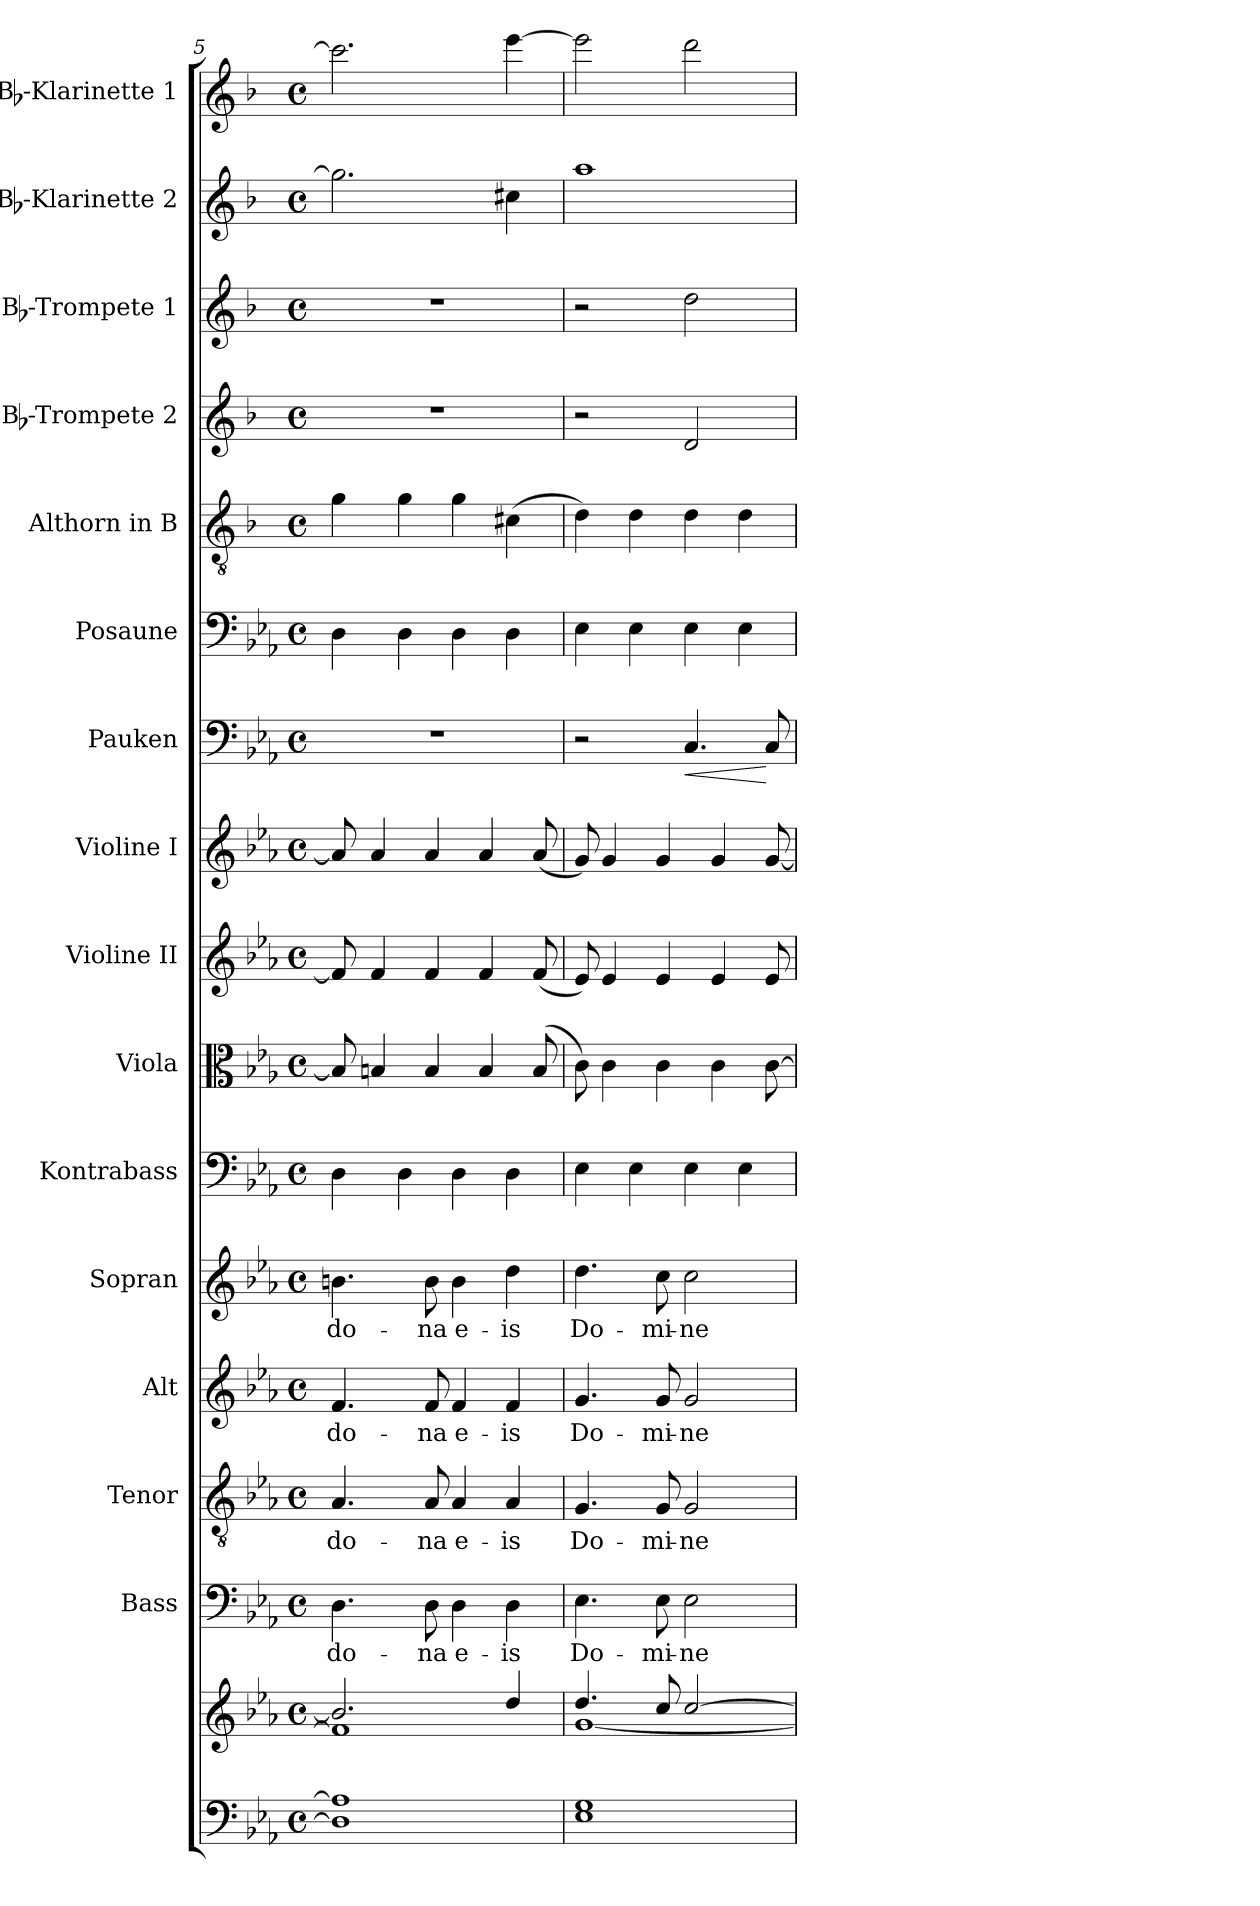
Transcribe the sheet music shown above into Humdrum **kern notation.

**kern	**kern	**kern	**text	**kern	**text	**kern	**text	**kern	**text	**kern	**kern	**kern	**kern	**kern	**dynam	**kern	**kern	**kern	**kern	**kern	**kern
*part16	*part16	*part15	*part15	*part14	*part14	*part13	*part13	*part12	*part12	*part11	*part10	*part9	*part8	*part7	*part7	*part6	*part5	*part4	*part3	*part2	*part1
*staff17	*staff16	*staff15	*staff15	*staff14	*staff14	*staff13	*staff13	*staff12	*staff12	*staff11	*staff10	*staff9	*staff8	*staff7	*staff7	*staff6	*staff5	*staff4	*staff3	*staff2	*staff1
*	*	*I"Bass	*	*I"Tenor	*	*I"Alt	*	*I"Sopran	*	*I"Kontrabass	*I"Viola	*I"Violine II	*I"Violine I	*I"Pauken	*	*I"Posaune	*I"Althorn in B	*I"Bb-Trompete 2	*I"Bb-Trompete 1	*I"Bb-Klarinette 2	*I"Bb-Klarinette 1
*	*	*I'B.	*	*I'T.	*	*I'A.	*	*I'S.	*	*I'Kb.	*I'Vla.	*I'Vl. II	*I'Vl. I	*I'Pk.	*	*I'Pos.	*	*I'Bb Trp. 2	*I'Bb Trp. 1	*I'Bb Kl. 2	*I'Bb Kl. 1
*clefF4	*clefG2	*clefF4	*	*clefGv2	*	*clefG2	*	*clefG2	*	*clefF4	*clefC3	*clefG2	*clefG2	*clefF4	*	*clefF4	*clefGv2	*clefG2	*clefG2	*clefG2	*clefG2
*	*	*	*	*	*	*	*	*	*	*ITrd7c12	*	*	*	*	*	*	*ITrd1c2	*ITrd1c2	*ITrd1c2	*ITrd1c2	*ITrd1c2
*k[b-e-a-]	*k[b-e-a-]	*k[b-e-a-]	*	*k[b-e-a-]	*	*k[b-e-a-]	*	*k[b-e-a-]	*	*k[b-e-a-]	*k[b-e-a-]	*k[b-e-a-]	*k[b-e-a-]	*k[b-e-a-]	*	*k[b-e-a-]	*k[b-e-a-]	*k[b-e-a-]	*k[b-e-a-]	*k[b-e-a-]	*k[b-e-a-]
*E-:	*E-:	*E-:	*	*E-:	*	*E-:	*	*E-:	*	*E-:	*E-:	*E-:	*E-:	*E-:	*	*E-:	*E-:	*E-:	*E-:	*E-:	*E-:
*M4/4	*M4/4	*M4/4	*	*M4/4	*	*M4/4	*	*M4/4	*	*M4/4	*M4/4	*M4/4	*M4/4	*M4/4	*	*M4/4	*M4/4	*M4/4	*M4/4	*M4/4	*M4/4
*met(c)	*met(c)	*met(c)	*	*met(c)	*	*met(c)	*	*met(c)	*	*met(c)	*met(c)	*met(c)	*met(c)	*met(c)	*	*met(c)	*met(c)	*met(c)	*met(c)	*met(c)	*met(c)
=5	=5	=5	=5	=5	=5	=5	=5	=5	=5	=5	=5	=5	=5	=5	=5	=5	=5	=5	=5	=5	=5
*	*^	*	*	*	*	*	*	*	*	*	*	*	*	*	*	*	*	*	*	*	*
!	!	!	!	!LO:LY:b	!	!LO:LY:b	!	!LO:LY:b	!	!LO:LY:b	!	!	!	!	!	!	!	!	!	!	!	!
1D] 1A-]	2.bn/]	1f]	4.D\	do-	4.A-/	do-	4.f/	do-	4.bn\	do-	4DD\	8B/]	8f/]	8a-/]	1r	.	4D\	4f\	1r	1r	2.ff\]	2.bb\]
.	.	.	.	.	.	.	.	.	.	.	.	4Bn/	4f/	4a-/	.	.	.	.	.	.	.	.
.	.	.	.	.	.	.	.	.	.	.	4DD\	.	.	.	.	.	4D\	4f\	.	.	.	.
!	!	!	!	!LO:LY:b	!	!LO:LY:b	!	!LO:LY:b	!	!LO:LY:b	!	!	!	!	!	!	!	!	!	!	!	!
.	.	.	8D\	-na	8A-/	-na	8f/	-na	8b\	-na	.	4B/	4f/	4a-/	.	.	.	.	.	.	.	.
!	!	!	!	!LO:LY:b	!	!LO:LY:b	!	!LO:LY:b	!	!LO:LY:b	!	!	!	!	!	!	!	!	!	!	!	!
.	.	.	4D\	e-	4A-/	e-	4f/	e-	4b\	e-	4DD\	.	.	.	.	.	4D\	4f\	.	.	.	.
.	.	.	.	.	.	.	.	.	.	.	.	4B/	4f/	4a-/	.	.	.	.	.	.	.	.
!	!	!	!	!LO:LY:b	!	!LO:LY:b	!	!LO:LY:b	!	!LO:LY:b	!	!	!	!	!	!	!	!	!	!	!	!
.	4dd/	.	4D\	-is	4A-/	-is	4f/	-is	4dd\	-is	4DD\	.	.	.	.	.	4D\	(>4Bn\	.	.	4bn\	[4ddd\
.	.	.	.	.	.	.	.	.	.	.	.	(8B/	(<8f/	(<8a-/	.	.	.	.	.	.	.	.
=6	=6	=6	=6	=6	=6	=6	=6	=6	=6	=6	=6	=6	=6	=6	=6	=6	=6	=6	=6	=6	=6	=6
!	!	!	!	!LO:LY:b	!	!LO:LY:b	!	!LO:LY:b	!	!LO:LY:b	!	!	!	!	!	!	!	!	!	!	!	!
1E- 1G	4.dd/	[<1g	4.E-\	Do-	4.G/	Do-	4.g/	Do-	4.dd\	Do-	4EE-\	8c\)	8e-/)	8g/)	2r	.	4E-\	4c\)	2r	2r	1gg	2ddd\]
.	.	.	.	.	.	.	.	.	.	.	.	4c\	4e-/	4g/	.	.	.	.	.	.	.	.
.	.	.	.	.	.	.	.	.	.	.	4EE-\	.	.	.	.	.	4E-\	4c\	.	.	.	.
!	!	!	!	!LO:LY:b	!	!LO:LY:b	!	!LO:LY:b	!	!LO:LY:b	!	!	!	!	!	!	!	!	!	!	!	!
.	8cc/	.	8E-\	-mi-	8G/	-mi-	8g/	-mi-	8cc\	-mi-	.	4c\	4e-/	4g/	.	.	.	.	.	.	.	.
!	!	!	!	!LO:LY:b	!	!LO:LY:b	!	!LO:LY:b	!	!LO:LY:b	!	!	!	!	!	!LO:HP:b	!	!	!	!	!	!
.	[>2cc/	.	2E-\	-ne	2G/	-ne	2g/	-ne	2cc\	-ne	4EE-\	.	.	.	4.C/	<	4E-\	4c\	2c/	2cc\	.	2ccc\
.	.	.	.	.	.	.	.	.	.	.	.	4c\	4e-/	4g/	.	.	.	.	.	.	.	.
.	.	.	.	.	.	.	.	.	.	.	4EE-\	.	.	.	.	.	4E-\	4c\	.	.	.	.
.	.	.	.	.	.	.	.	.	.	.	.	[8c\	8e-/	[8g/	8C/	[	.	.	.	.	.	.
*	*v	*v	*	*	*	*	*	*	*	*	*	*	*	*	*	*	*	*	*	*	*	*
=	=	=	=	=	=	=	=	=	=	=	=	=	=	=	=	=	=	=	=	=	=
*-	*-	*-	*-	*-	*-	*-	*-	*-	*-	*-	*-	*-	*-	*-	*-	*-	*-	*-	*-	*-	*-
